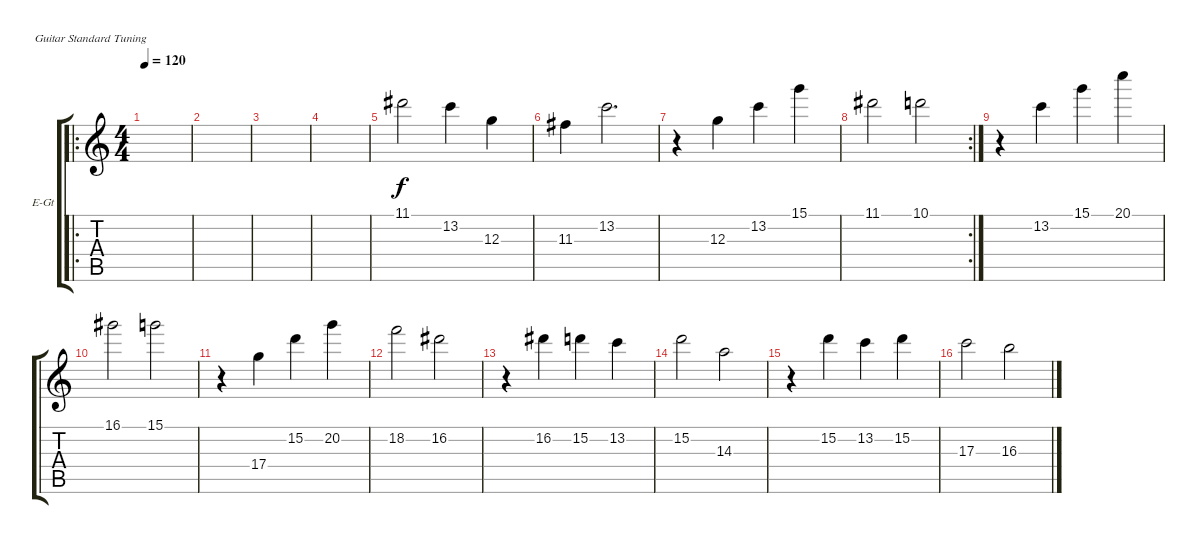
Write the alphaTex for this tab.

\defaultSystemsLayout 4
\bracketExtendMode groupsimilarinstruments
\firstSystemTrackNameOrientation horizontal
\otherSystemsTrackNameOrientation horizontal
\track ("Electric Guitar" "E-Gt") {instrument distortionguitar}
\staff {score tabs}
\tuning (E4 B3 G3 D3 A2 E2)
\ro
\ts (4 4)
\tempo 120
\clef g2
\ks c
|
|
|
|
11.1.2 13.2.4 12.3.4 |
11.3.4 13.2.2{d} |
r.4 12.3.4 13.2.4 15.1.4 |
\rc 2
11.1.2 10.1.2 |
r.4 13.2.4 15.1.4 20.1.4 |
16.1.2 15.1.2 |
r.4 17.4.4 15.2.4 20.2.4 |
18.2.2 16.2.2 |
r.4 16.2.4 15.2.4 13.2.4 |
15.2.2 14.3.2 |
r.4 15.2.4 13.2.4 15.2.4 |
17.3.2 16.3.2
